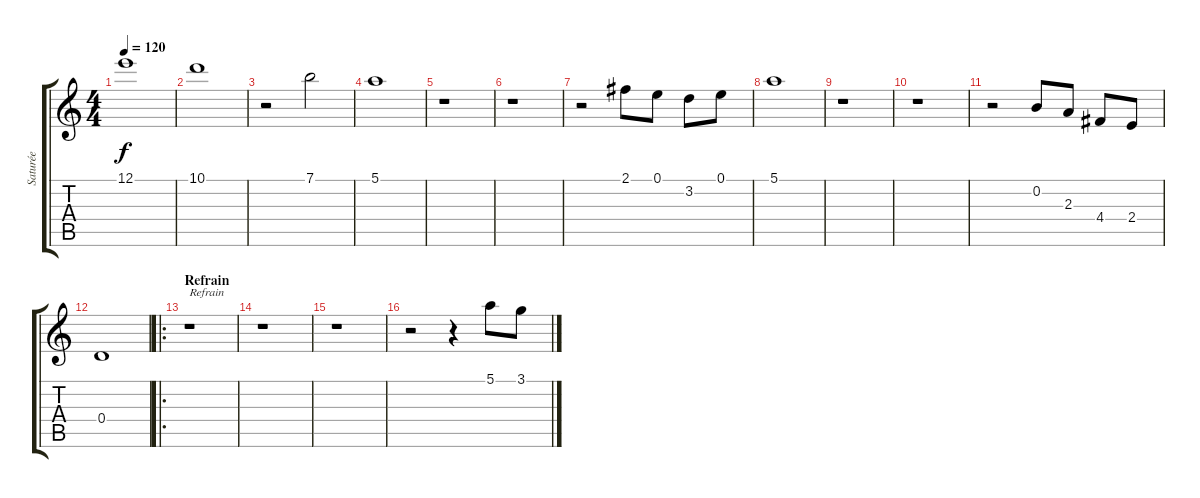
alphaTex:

\track ("Saturée" "Saturée") {instrument overdrivenguitar}
\staff {score tabs}
\tuning (E4 B3 G3 D3 A2 E2) {hide}
\ts (4 4)
\tempo 120
\clef g2
\ks c
12.1.1{dy f} |
10.1.1 |
r.2 7.1.2 |
5.1.1 |
r.1 |
r.1 |
r.2 2.1.8 0.1.8 3.2.8 0.1.8 |
5.1.1 |
r.1 |
r.1 |
r.2 0.2.8 2.3.8 4.4.8 2.4.8 |
0.4.1 |
\ro
\section ("" "Refrain")
r.1{txt "Refrain"} |
r.1 |
r.1 |
r.2 r.4 5.1.8 3.1.8
